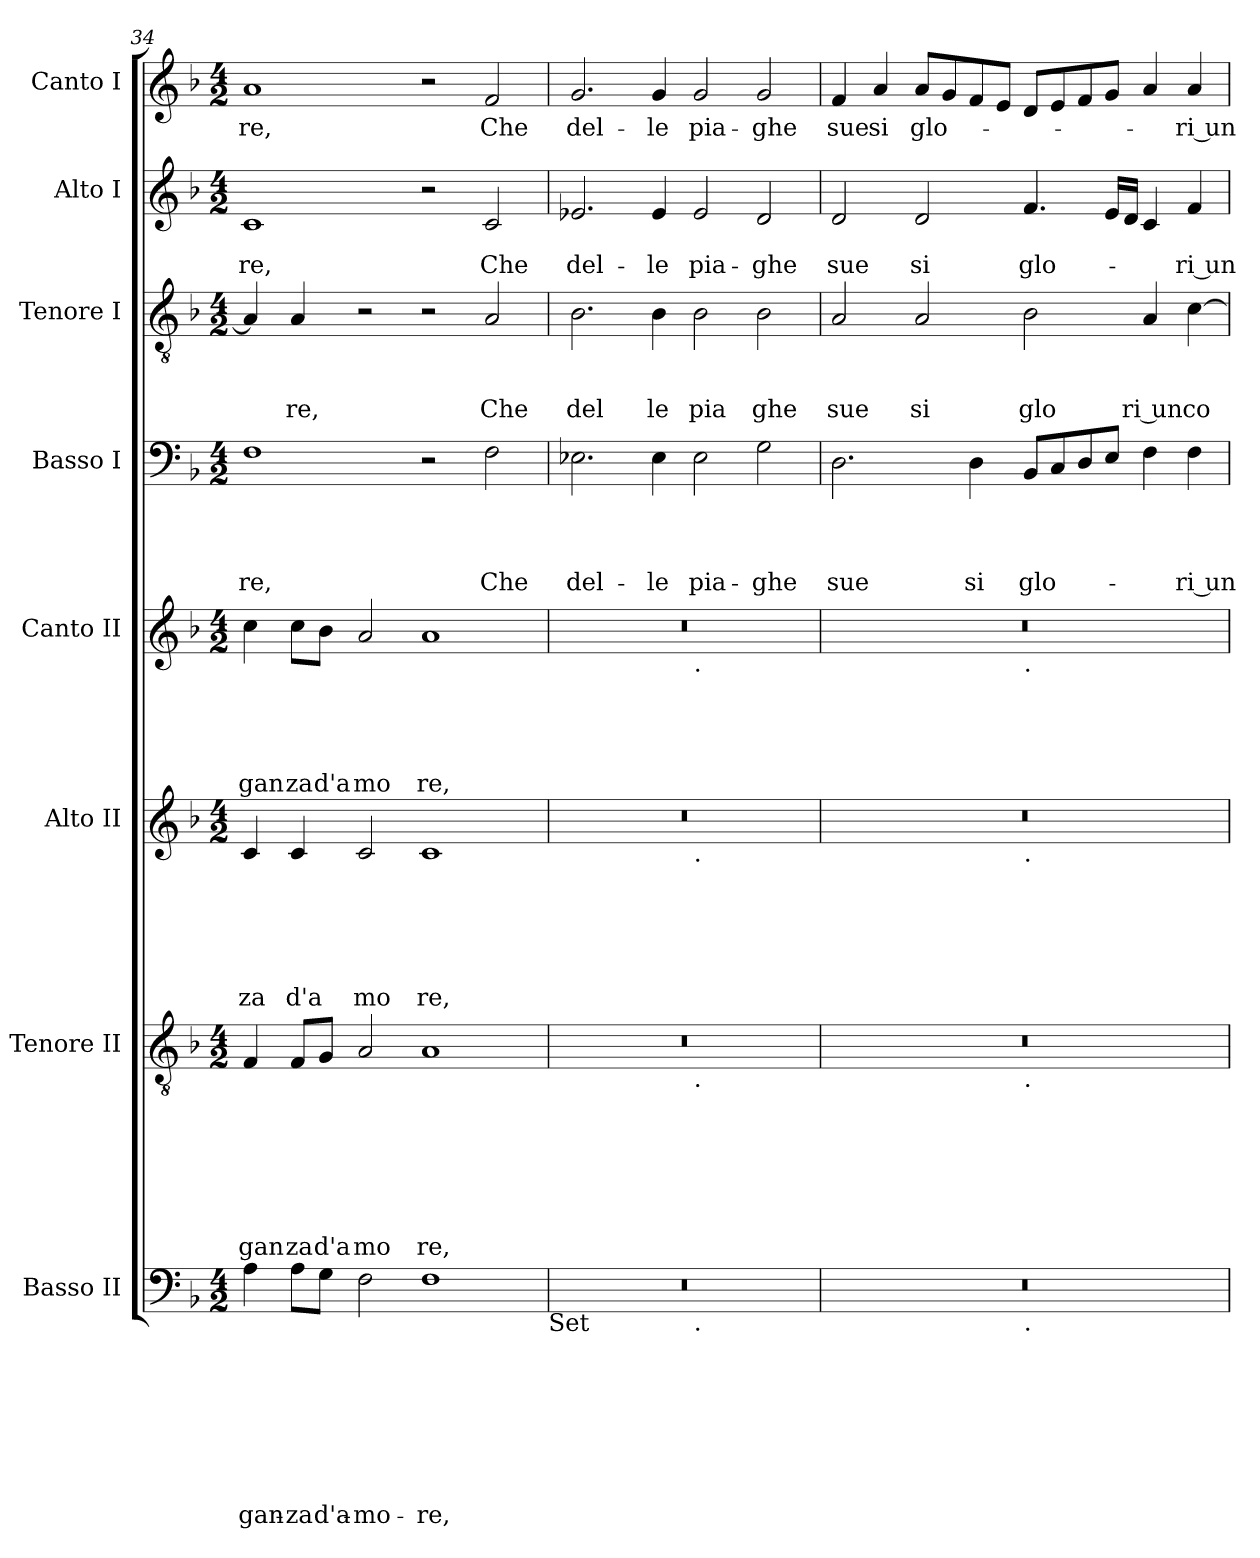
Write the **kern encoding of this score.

**kern	**text	**text	**text	**text	**text	**text	**text	**text	**kern	**text	**text	**text	**text	**text	**text	**text	**kern	**text	**text	**text	**text	**text	**text	**kern	**text	**text	**text	**text	**text	**kern	**text	**text	**text	**text	**kern	**text	**text	**text	**kern	**text	**text	**kern	**text
*part8	*part8	*part8	*part8	*part8	*part8	*part8	*part8	*part8	*part7	*part7	*part7	*part7	*part7	*part7	*part7	*part7	*part6	*part6	*part6	*part6	*part6	*part6	*part6	*part5	*part5	*part5	*part5	*part5	*part5	*part4	*part4	*part4	*part4	*part4	*part3	*part3	*part3	*part3	*part2	*part2	*part2	*part1	*part1
*staff8	*staff8	*staff8	*staff8	*staff8	*staff8	*staff8	*staff8	*staff8	*staff7	*staff7	*staff7	*staff7	*staff7	*staff7	*staff7	*staff7	*staff6	*staff6	*staff6	*staff6	*staff6	*staff6	*staff6	*staff5	*staff5	*staff5	*staff5	*staff5	*staff5	*staff4	*staff4	*staff4	*staff4	*staff4	*staff3	*staff3	*staff3	*staff3	*staff2	*staff2	*staff2	*staff1	*staff1
*I"Basso II	*	*	*	*	*	*	*	*	*I"Tenore II	*	*	*	*	*	*	*	*I"Alto II	*	*	*	*	*	*	*I"Canto II	*	*	*	*	*	*I"Basso I	*	*	*	*	*I"Tenore I	*	*	*	*I"Alto I	*	*	*I"Canto I	*
!!LO:LB:g=z
*clefF4	*	*	*	*	*	*	*	*	*clefGv2	*	*	*	*	*	*	*	*clefG2	*	*	*	*	*	*	*clefG2	*	*	*	*	*	*clefF4	*	*	*	*	*clefGv2	*	*	*	*clefG2	*	*	*clefG2	*
*k[b-]	*	*	*	*	*	*	*	*	*k[b-]	*	*	*	*	*	*	*	*k[b-]	*	*	*	*	*	*	*k[b-]	*	*	*	*	*	*k[b-]	*	*	*	*	*k[b-]	*	*	*	*k[b-]	*	*	*k[b-]	*
*F:	*	*	*	*	*	*	*	*	*F:	*	*	*	*	*	*	*	*F:	*	*	*	*	*	*	*F:	*	*	*	*	*	*F:	*	*	*	*	*F:	*	*	*	*F:	*	*	*F:	*
*M4/2	*	*	*	*	*	*	*	*	*M4/2	*	*	*	*	*	*	*	*M4/2	*	*	*	*	*	*	*M4/2	*	*	*	*	*	*M4/2	*	*	*	*	*M4/2	*	*	*	*M4/2	*	*	*M4/2	*
=34	=34	=34	=34	=34	=34	=34	=34	=34	=34	=34	=34	=34	=34	=34	=34	=34	=34	=34	=34	=34	=34	=34	=34	=34	=34	=34	=34	=34	=34	=34	=34	=34	=34	=34	=34	=34	=34	=34	=34	=34	=34	=34	=34
!	!	!	!	!	!	!	!	!LO:LY:b	!	!	!	!	!	!	!	!LO:LY:b	!	!	!	!	!	!	!LO:LY:b	!	!	!	!	!	!LO:LY:b	!	!	!	!	!LO:LY:b	!	!	!	!	!	!	!LO:LY:b	!	!LO:LY:b
4A\	.	.	.	.	.	.	.	-gan-	4F/	.	.	.	.	.	.	gan	4c/	.	.	.	.	.	-za	4cc\	.	.	.	.	-gan	1F	.	.	.	re,	4A/]	.	.	.	1c	.	-re,	1a	-re,
!	!	!	!	!	!	!	!	!LO:LY:b	!	!	!	!	!	!	!	!LO:LY:b	!	!	!	!	!	!	!LO:LY:b	!	!	!	!	!	!LO:LY:b	!	!	!	!	!	!	!	!	!LO:LY:b	!	!	!	!	!
8A\L	.	.	.	.	.	.	.	-za	8F/L	.	.	.	.	.	.	za	4c/	.	.	.	.	.	d'a	8cc\L	.	.	.	.	za	.	.	.	.	.	4A/	.	.	-re,	.	.	.	.	.
!	!	!	!	!	!	!	!	!LO:LY:b	!	!	!	!	!	!	!	!LO:LY:b	!	!	!	!	!	!	!	!	!	!	!	!	!LO:LY:b	!	!	!	!	!	!	!	!	!	!	!	!	!	!
8G\J	.	.	.	.	.	.	.	d'a-	8G/J	.	.	.	.	.	.	d'a	.	.	.	.	.	.	.	8b-\J	.	.	.	.	d'a	.	.	.	.	.	.	.	.	.	.	.	.	.	.
!	!	!	!	!	!	!	!	!LO:LY:b	!	!	!	!	!	!	!	!LO:LY:b	!	!	!	!	!	!	!LO:LY:b	!	!	!	!	!	!LO:LY:b	!	!	!	!	!	!	!	!	!	!	!	!	!	!
2F\	.	.	.	.	.	.	.	-mo-	2A/	.	.	.	.	.	.	mo	2c/	.	.	.	.	.	mo	2a/	.	.	.	.	mo	.	.	.	.	.	2r	.	.	.	.	.	.	.	.
!	!	!	!	!	!	!	!	!LO:LY:b	!	!	!	!	!	!	!	!LO:LY:b	!	!	!	!	!	!	!LO:LY:b	!	!	!	!	!	!LO:LY:b	!	!	!	!	!	!	!	!	!	!	!	!	!	!
1F	.	.	.	.	.	.	.	-re,	1A	.	.	.	.	.	.	re,	1c	.	.	.	.	.	re,	1a	.	.	.	.	re,	2r	.	.	.	.	2r	.	.	.	2r	.	.	2r	.
!	!	!	!	!	!	!	!	!	!	!	!	!	!	!	!	!	!	!	!	!	!	!	!	!	!	!	!	!	!	!	!	!	!	!LO:LY:b	!	!	!	!LO:LY:b	!	!	!LO:LY:b	!	!LO:LY:b
.	.	.	.	.	.	.	.	.	.	.	.	.	.	.	.	.	.	.	.	.	.	.	.	.	.	.	.	.	.	2F\	.	.	.	Che	2A/	.	.	Che	2c/	.	Che	2f/	Che
!LO:TX:b:t=Set	!	!	!	!	!	!	!	!	!	!	!	!	!	!	!	!	!	!	!	!	!	!	!	!	!	!	!	!	!	!	!	!	!	!	!	!	!	!	!	!	!	!	!
=35	=35	=35	=35	=35	=35	=35	=35	=35	=35	=35	=35	=35	=35	=35	=35	=35	=35	=35	=35	=35	=35	=35	=35	=35	=35	=35	=35	=35	=35	=35	=35	=35	=35	=35	=35	=35	=35	=35	=35	=35	=35	=35	=35
!LO:TX:b:t=by Allen Garvin (aurvondel@gmail.com) (ver. 2022-04-04) CC BY-NC 2.5	!	!	!	!	!	!	!	!	!	!	!	!	!	!	!	!	!	!	!	!	!	!	!	!	!	!	!	!	!	!	!	!	!	!	!	!	!	!	!	!	!	!	!
!	!	!	!	!	!	!	!	!	!	!	!	!	!	!	!	!	!	!	!	!	!	!	!	!	!	!	!	!	!	!	!	!	!	!LO:LY:b	!	!	!	!LO:LY:b	!	!	!LO:LY:b	!	!LO:LY:b
*^	*	*	*	*	*	*	*	*	*^	*	*	*	*	*	*	*	*^	*	*	*	*	*	*	*^	*	*	*	*	*	*	*	*	*	*	*	*	*	*	*	*	*	*	*
0r	1ryy	.	.	.	.	.	.	.	.	0r	1ryy	.	.	.	.	.	.	.	0r	1ryy	.	.	.	.	.	.	0r	1ryy	.	.	.	.	.	2.E-X\	.	.	.	del-	2.B-\	.	.	del	2.e-X/	.	del-	2.g/	del-
!	!	!	!	!	!	!	!	!	!	!	!	!	!	!	!	!	!	!	!	!	!	!	!	!	!	!	!	!	!	!	!	!	!	!	!	!	!	!LO:LY:b	!	!	!	!LO:LY:b	!	!	!LO:LY:b	!	!LO:LY:b
.	.	.	.	.	.	.	.	.	.	.	.	.	.	.	.	.	.	.	.	.	.	.	.	.	.	.	.	.	.	.	.	.	.	4E-\	.	.	.	-le	4B-\	.	.	le	4e-/	.	-le	4g/	-le
!	!	!	!	!	!	!	!	!	!	!	!	!	!	!	!	!	!	!	!	!	!	!	!	!	!	!	!	!LO:TX:b:t=.	!	!	!	!	!	!	!	!	!	!	!	!	!	!	!	!	!	!	!
!	!	!	!	!	!	!	!	!	!	!	!	!	!	!	!	!	!	!	!	!LO:TX:b:t=.	!	!	!	!	!	!	!	!	!	!	!	!	!	!	!	!	!	!	!	!	!	!	!	!	!	!	!
!	!	!	!	!	!	!	!	!	!	!	!LO:TX:b:t=.	!	!	!	!	!	!	!	!	!	!	!	!	!	!	!	!	!	!	!	!	!	!	!	!	!	!	!	!	!	!	!	!	!	!	!	!
!	!LO:TX:b:t=.	!	!	!	!	!	!	!	!	!	!	!	!	!	!	!	!	!	!	!	!	!	!	!	!	!	!	!	!	!	!	!	!	!	!	!	!	!	!	!	!	!	!	!	!	!	!
!	!	!	!	!	!	!	!	!	!	!	!	!	!	!	!	!	!	!	!	!	!	!	!	!	!	!	!	!	!	!	!	!	!	!	!	!	!	!LO:LY:b	!	!	!	!LO:LY:b	!	!	!LO:LY:b	!	!LO:LY:b
.	1ryy	.	.	.	.	.	.	.	.	.	1ryy	.	.	.	.	.	.	.	.	1ryy	.	.	.	.	.	.	.	1ryy	.	.	.	.	.	2E-\	.	.	.	pia-	2B-\	.	.	pia	2e-/	.	pia-	2g/	pia-
!	!	!	!	!	!	!	!	!	!	!	!	!	!	!	!	!	!	!	!	!	!	!	!	!	!	!	!	!	!	!	!	!	!	!	!	!	!	!LO:LY:b	!	!	!	!LO:LY:b	!	!	!LO:LY:b	!	!LO:LY:b
.	.	.	.	.	.	.	.	.	.	.	.	.	.	.	.	.	.	.	.	.	.	.	.	.	.	.	.	.	.	.	.	.	.	2G\	.	.	.	-ghe	2B-\	.	.	ghe	2d/	.	-ghe	2g/	-ghe
=36	=36	=36	=36	=36	=36	=36	=36	=36	=36	=36	=36	=36	=36	=36	=36	=36	=36	=36	=36	=36	=36	=36	=36	=36	=36	=36	=36	=36	=36	=36	=36	=36	=36	=36	=36	=36	=36	=36	=36	=36	=36	=36	=36	=36	=36	=36	=36
!	!	!	!	!	!	!	!	!	!	!	!	!	!	!	!	!	!	!	!	!	!	!	!	!	!	!	!	!	!	!	!	!	!	!	!	!	!	!LO:LY:b	!	!	!	!LO:LY:b	!	!	!LO:LY:b	!	!LO:LY:b
0r	1ryy	.	.	.	.	.	.	.	.	0r	1ryy	.	.	.	.	.	.	.	0r	1ryy	.	.	.	.	.	.	0r	1ryy	.	.	.	.	.	2.D\	.	.	.	sue	2A/	.	.	sue	2d/	.	sue	4f/	sue
!	!	!	!	!	!	!	!	!	!	!	!	!	!	!	!	!	!	!	!	!	!	!	!	!	!	!	!	!	!	!	!	!	!	!	!	!	!	!	!	!	!	!	!	!	!	!	!LO:LY:b
.	.	.	.	.	.	.	.	.	.	.	.	.	.	.	.	.	.	.	.	.	.	.	.	.	.	.	.	.	.	.	.	.	.	.	.	.	.	.	.	.	.	.	.	.	.	4a/	si
!	!	!	!	!	!	!	!	!	!	!	!	!	!	!	!	!	!	!	!	!	!	!	!	!	!	!	!	!	!	!	!	!	!	!	!	!	!	!	!	!	!	!LO:LY:b	!	!	!LO:LY:b	!	!LO:LY:b
.	.	.	.	.	.	.	.	.	.	.	.	.	.	.	.	.	.	.	.	.	.	.	.	.	.	.	.	.	.	.	.	.	.	.	.	.	.	.	2A/	.	.	si	2d/	.	si	8a/L	glo-
.	.	.	.	.	.	.	.	.	.	.	.	.	.	.	.	.	.	.	.	.	.	.	.	.	.	.	.	.	.	.	.	.	.	.	.	.	.	.	.	.	.	.	.	.	.	8g/	.
!	!	!	!	!	!	!	!	!	!	!	!	!	!	!	!	!	!	!	!	!	!	!	!	!	!	!	!	!	!	!	!	!	!	!	!	!	!	!LO:LY:b	!	!	!	!	!	!	!	!	!
.	.	.	.	.	.	.	.	.	.	.	.	.	.	.	.	.	.	.	.	.	.	.	.	.	.	.	.	.	.	.	.	.	.	4D\	.	.	.	si	.	.	.	.	.	.	.	8f/	.
.	.	.	.	.	.	.	.	.	.	.	.	.	.	.	.	.	.	.	.	.	.	.	.	.	.	.	.	.	.	.	.	.	.	.	.	.	.	.	.	.	.	.	.	.	.	8e/J	.
!	!	!	!	!	!	!	!	!	!	!	!	!	!	!	!	!	!	!	!	!	!	!	!	!	!	!	!	!LO:TX:b:t=.	!	!	!	!	!	!	!	!	!	!	!	!	!	!	!	!	!	!	!
!	!	!	!	!	!	!	!	!	!	!	!	!	!	!	!	!	!	!	!	!LO:TX:b:t=.	!	!	!	!	!	!	!	!	!	!	!	!	!	!	!	!	!	!	!	!	!	!	!	!	!	!	!
!	!	!	!	!	!	!	!	!	!	!	!LO:TX:b:t=.	!	!	!	!	!	!	!	!	!	!	!	!	!	!	!	!	!	!	!	!	!	!	!	!	!	!	!	!	!	!	!	!	!	!	!	!
!	!LO:TX:b:t=.	!	!	!	!	!	!	!	!	!	!	!	!	!	!	!	!	!	!	!	!	!	!	!	!	!	!	!	!	!	!	!	!	!	!	!	!	!	!	!	!	!	!	!	!	!	!
!	!	!	!	!	!	!	!	!	!	!	!	!	!	!	!	!	!	!	!	!	!	!	!	!	!	!	!	!	!	!	!	!	!	!	!	!	!	!LO:LY:b	!	!	!	!LO:LY:b	!	!	!LO:LY:b	!	!
.	1ryy	.	.	.	.	.	.	.	.	.	1ryy	.	.	.	.	.	.	.	.	1ryy	.	.	.	.	.	.	.	1ryy	.	.	.	.	.	8BB-/L	.	.	.	glo-	2B-\	.	.	glo	4.f/	.	glo-	8d/L	.
.	.	.	.	.	.	.	.	.	.	.	.	.	.	.	.	.	.	.	.	.	.	.	.	.	.	.	.	.	.	.	.	.	.	8C/	.	.	.	.	.	.	.	.	.	.	.	8e/	.
.	.	.	.	.	.	.	.	.	.	.	.	.	.	.	.	.	.	.	.	.	.	.	.	.	.	.	.	.	.	.	.	.	.	8D/	.	.	.	.	.	.	.	.	.	.	.	8f/	.
.	.	.	.	.	.	.	.	.	.	.	.	.	.	.	.	.	.	.	.	.	.	.	.	.	.	.	.	.	.	.	.	.	.	8E/J	.	.	.	.	.	.	.	.	16e/LL	.	.	8g/J	.
.	.	.	.	.	.	.	.	.	.	.	.	.	.	.	.	.	.	.	.	.	.	.	.	.	.	.	.	.	.	.	.	.	.	.	.	.	.	.	.	.	.	.	16d/JJ	.	.	.	.
!	!	!	!	!	!	!	!	!	!	!	!	!	!	!	!	!	!	!	!	!	!	!	!	!	!	!	!	!	!	!	!	!	!	!	!	!	!	!	!	!	!	!LO:LY:b:rj	!	!	!	!	!
.	.	.	.	.	.	.	.	.	.	.	.	.	.	.	.	.	.	.	.	.	.	.	.	.	.	.	.	.	.	.	.	.	.	4F\	.	.	.	.	4A/	.	.	ri un	4c/	.	.	4a/	.
!	!	!	!	!	!	!	!	!	!	!	!	!	!	!	!	!	!	!	!	!	!	!	!	!	!	!	!	!	!	!	!	!	!	!	!	!	!	!LO:LY:b:rj	!	!	!	!LO:LY:b	!	!	!LO:LY:b:rj	!	!LO:LY:b:rj
.	.	.	.	.	.	.	.	.	.	.	.	.	.	.	.	.	.	.	.	.	.	.	.	.	.	.	.	.	.	.	.	.	.	4F\	.	.	.	-ri un	[>4c\	.	.	co	4f/	.	-ri un	4a/	-ri un
*v	*v	*	*	*	*	*	*	*	*	*	*	*	*	*	*	*	*	*	*v	*v	*	*	*	*	*	*	*v	*v	*	*	*	*	*	*	*	*	*	*	*	*	*	*	*	*	*	*	*
*	*	*	*	*	*	*	*	*	*v	*v	*	*	*	*	*	*	*	*	*	*	*	*	*	*	*	*	*	*	*	*	*	*	*	*	*	*	*	*	*	*	*	*	*	*
=	=	=	=	=	=	=	=	=	=	=	=	=	=	=	=	=	=	=	=	=	=	=	=	=	=	=	=	=	=	=	=	=	=	=	=	=	=	=	=	=	=	=	=
*-	*-	*-	*-	*-	*-	*-	*-	*-	*-	*-	*-	*-	*-	*-	*-	*-	*-	*-	*-	*-	*-	*-	*-	*-	*-	*-	*-	*-	*-	*-	*-	*-	*-	*-	*-	*-	*-	*-	*-	*-	*-	*-	*-
